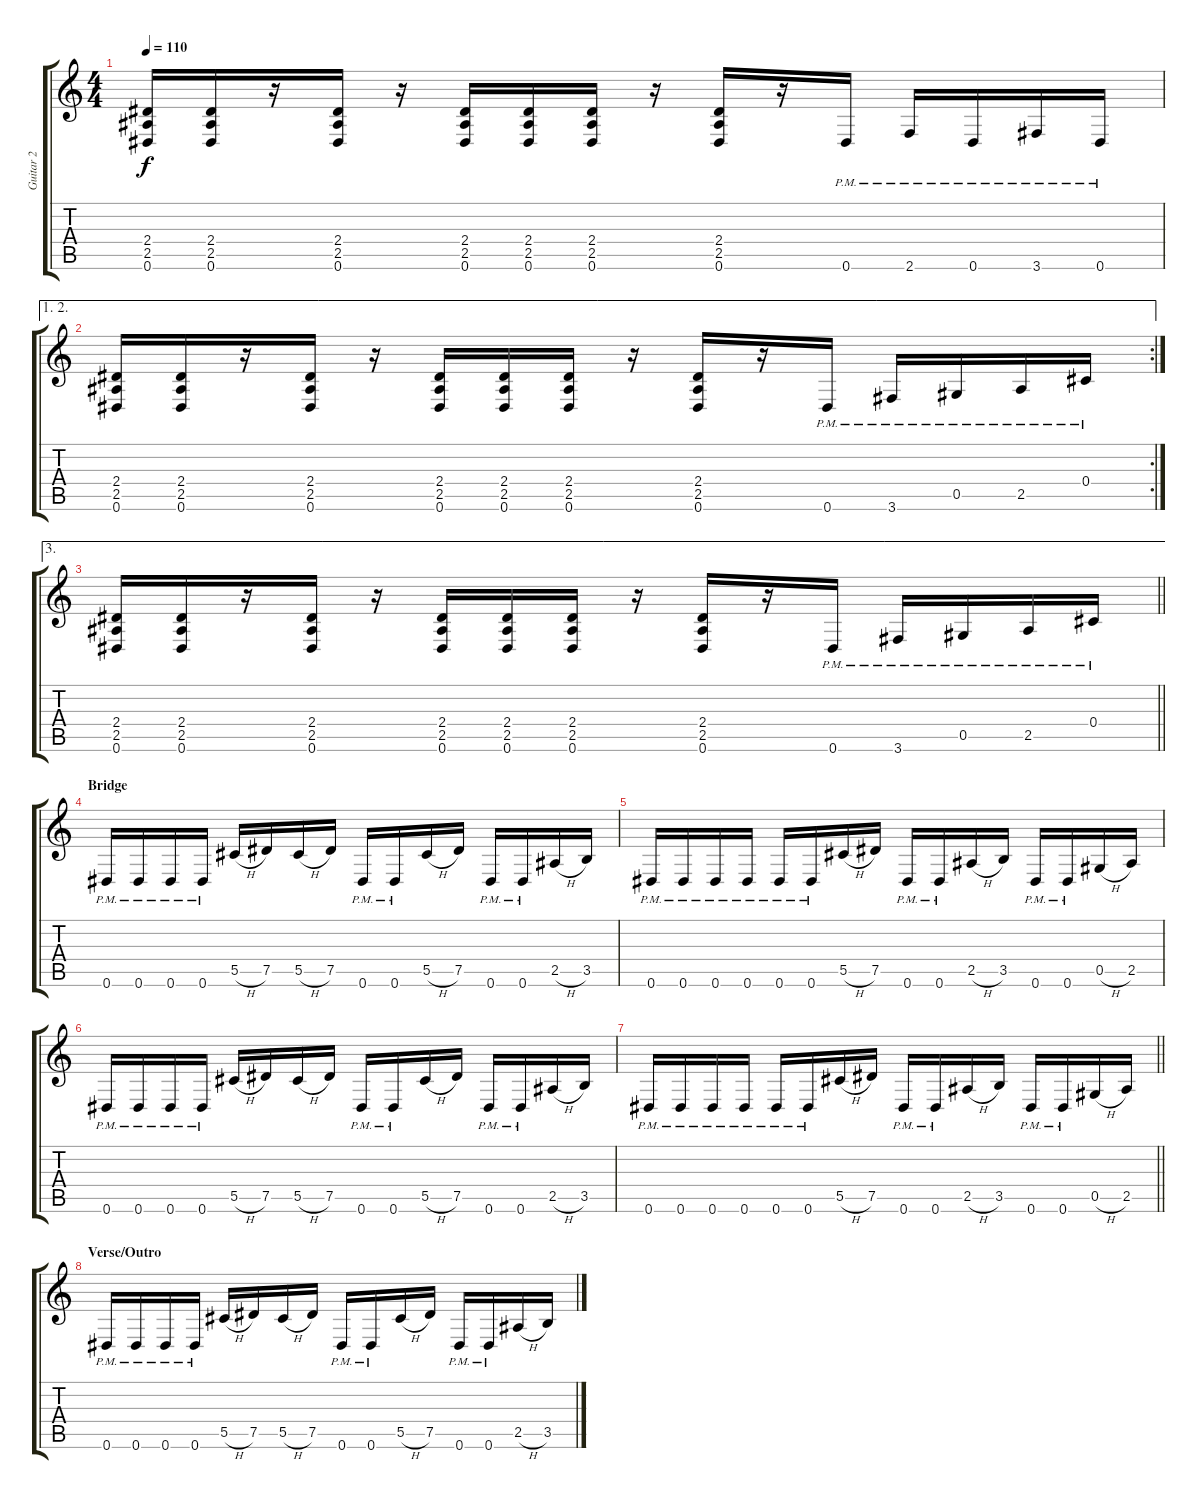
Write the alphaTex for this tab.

\track ("Guitar 2" "Guitar 2") {instrument overdrivenguitar}
\staff {score tabs}
\tuning (Eb4 Bb3 Gb3 Db3 Ab2 Eb2) {hide}
\ts (4 4)
\tempo 110
\clef g2
\ks c
(2.4 2.5 0.6).16{dy f} (2.4 2.5 0.6).16 r.16 (2.4 2.5 0.6).16 r.16 (2.4 2.5 0.6).16 (2.4 2.5 0.6).16 (2.4 2.5 0.6).16 r.16 (2.4 2.5 0.6).16 r.16 0.6{pm}.16 2.6{pm}.16 0.6{pm}.16 3.6{pm}.16 0.6{pm}.16 |
\ae (1 2)
\rc 2
(2.4 2.5 0.6).16 (2.4 2.5 0.6).16 r.16 (2.4 2.5 0.6).16 r.16 (2.4 2.5 0.6).16 (2.4 2.5 0.6).16 (2.4 2.5 0.6).16 r.16 (2.4 2.5 0.6).16 r.16 0.6{pm}.16 3.6{pm}.16 0.5{pm}.16 2.5{pm}.16 0.4{pm}.16 |
\ae 3
\barLineRight lightlight
(2.4 2.5 0.6).16 (2.4 2.5 0.6).16 r.16 (2.4 2.5 0.6).16 r.16 (2.4 2.5 0.6).16 (2.4 2.5 0.6).16 (2.4 2.5 0.6).16 r.16 (2.4 2.5 0.6).16 r.16 0.6{pm}.16 3.6{pm}.16 0.5{pm}.16 2.5{pm}.16 0.4{pm}.16 |
\section ("" "Bridge")
0.6{pm}.16 0.6{pm}.16 0.6{pm}.16 0.6{pm}.16 5.5{h}.16 7.5.16 5.5{h}.16 7.5.16 0.6{pm}.16 0.6{pm}.16 5.5{h}.16 7.5.16 0.6{pm}.16 0.6{pm}.16 2.5{h}.16 3.5.16 |
0.6{pm}.16 0.6{pm}.16 0.6{pm}.16 0.6{pm}.16 0.6{pm}.16 0.6{pm}.16 5.5{h}.16 7.5.16 0.6{pm}.16 0.6{pm}.16 2.5{h}.16 3.5.16 0.6{pm}.16 0.6{pm}.16 0.5{h}.16 2.5.16 |
0.6{pm}.16 0.6{pm}.16 0.6{pm}.16 0.6{pm}.16 5.5{h}.16 7.5.16 5.5{h}.16 7.5.16 0.6{pm}.16 0.6{pm}.16 5.5{h}.16 7.5.16 0.6{pm}.16 0.6{pm}.16 2.5{h}.16 3.5.16 |
\barLineRight lightlight
0.6{pm}.16 0.6{pm}.16 0.6{pm}.16 0.6{pm}.16 0.6{pm}.16 0.6{pm}.16 5.5{h}.16 7.5.16 0.6{pm}.16 0.6{pm}.16 2.5{h}.16 3.5.16 0.6{pm}.16 0.6{pm}.16 0.5{h}.16 2.5.16 |
\section ("" "Verse/Outro")
0.6{pm}.16 0.6{pm}.16 0.6{pm}.16 0.6{pm}.16 5.5{h}.16 7.5.16 5.5{h}.16 7.5.16 0.6{pm}.16 0.6{pm}.16 5.5{h}.16 7.5.16 0.6{pm}.16 0.6{pm}.16 2.5{h}.16 3.5.16
